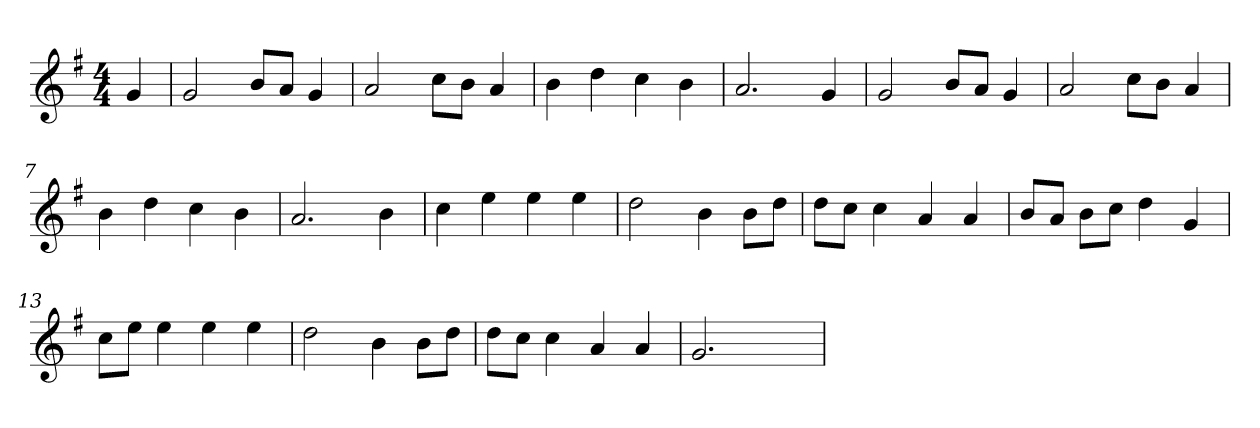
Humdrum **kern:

**kern
*part1
*staff1
*clefG2
*k[f#]
*G:
*M4/4
=
4g
=1
2g
8b/L
8a/J
4g
=2
2a
8cc\L
8b\J
4a
=3
4b
4dd
4cc
4b
=4
2.a
4g
=5
2g
8b/L
8a/J
4g
=6
2a
8cc\L
8b\J
4a
=7
4b
4dd
4cc
4b
=8
2.a
4b
=9
4cc
4ee
4ee
4ee
=10
2dd
4b
8b\L
8dd\J
=11
8dd\L
8cc\J
4cc
4a
4a
=12
8b/L
8a/J
8b\L
8cc\J
4dd
4g
=13
8cc\L
8ee\J
4ee
4ee
4ee
=14
2dd
4b
8b\L
8dd\J
=15
8dd\L
8cc\J
4cc
4a
4a
=16
2.g
4ryy
=
*-
